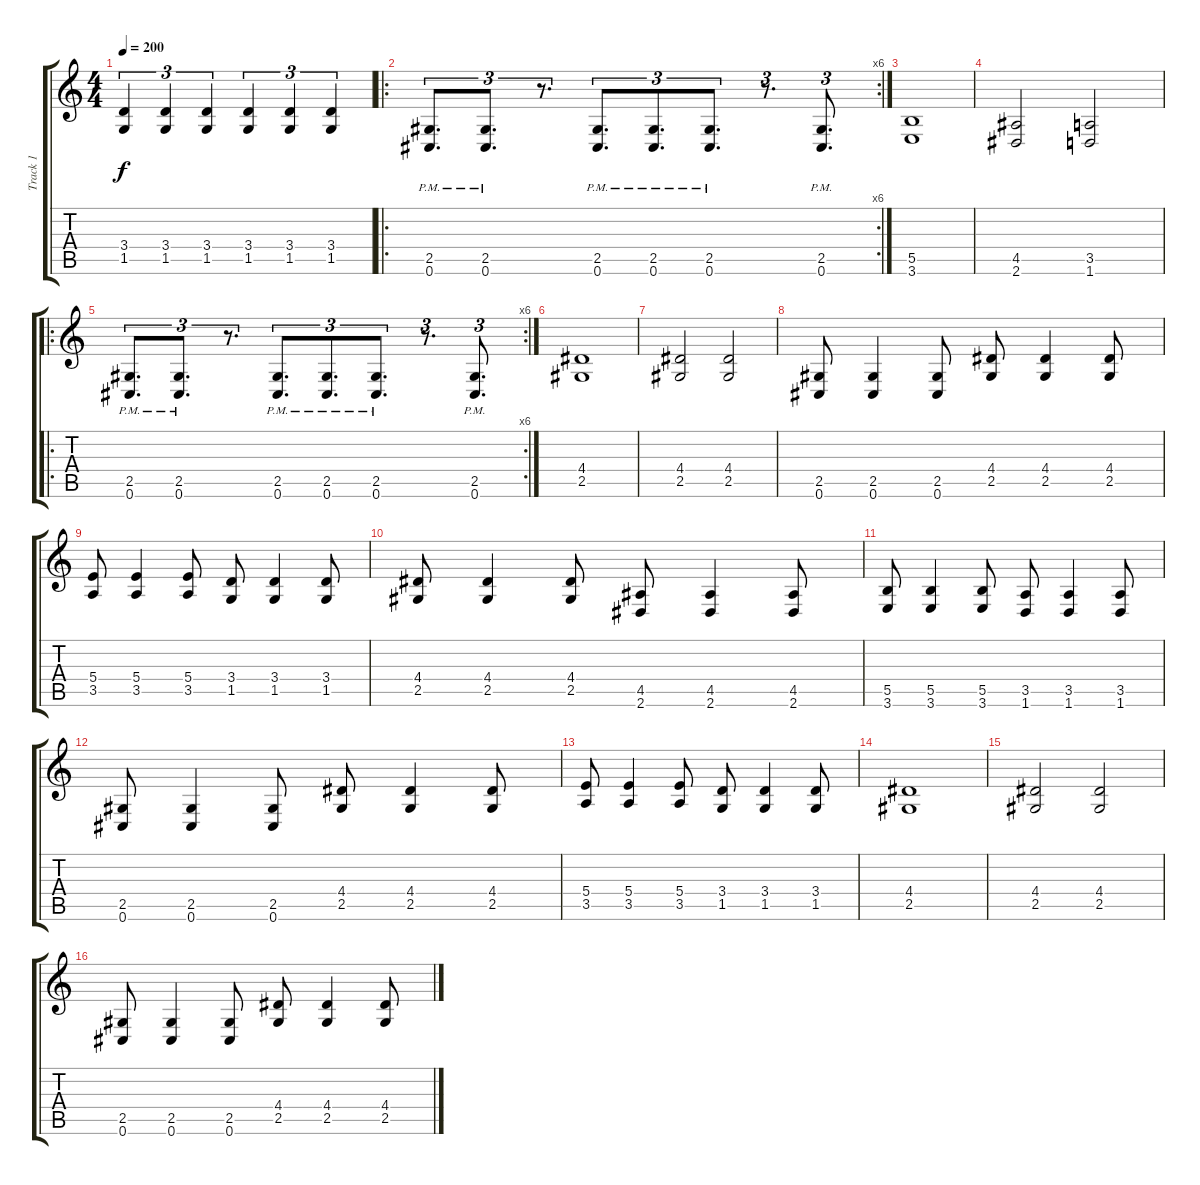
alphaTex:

\track ("Track 1" "Track 1") {instrument distortionguitar}
\staff {score tabs}
\tuning (Db4 Ab3 E3 B2 Gb2 Db2) {hide}
\ts (4 4)
\tempo 200
\clef g2
\ks c
(3.4 1.5).4{tu (3 2) dy f} (3.4 1.5).4{tu (3 2)} (3.4 1.5).4{tu (3 2)} (3.4 1.5).4{tu (3 2)} (3.4 1.5).4{tu (3 2)} (3.4 1.5).4{tu (3 2)} |
\ro
\rc 6
(2.5 0.6{pm}).8{d tu (3 2)} (2.5 0.6{pm}).8{d tu (3 2)} r.8{d tu (3 2)} (2.5 0.6{pm}).8{d tu (3 2)} (2.5 0.6{pm}).8{d tu (3 2)} (2.5 0.6{pm}).8{d tu (3 2)} r.8{d tu (3 2)} (2.5 0.6{pm}).8{d tu (3 2)} |
(5.5 3.6).1 |
(4.5 2.6).2 (3.5 1.6).2 |
\ro
\rc 6
(2.5 0.6{pm}).8{d tu (3 2)} (2.5 0.6{pm}).8{d tu (3 2)} r.8{d tu (3 2)} (2.5 0.6{pm}).8{d tu (3 2)} (2.5 0.6{pm}).8{d tu (3 2)} (2.5 0.6{pm}).8{d tu (3 2)} r.8{d tu (3 2)} (2.5 0.6{pm}).8{d tu (3 2)} |
(4.4 2.5).1 |
(4.4 2.5).2 (4.4 2.5).2 |
(2.5 0.6).8 (2.5 0.6).4 (2.5 0.6).8 (4.4 2.5).8 (4.4 2.5).4 (4.4 2.5).8 |
(5.4 3.5).8 (5.4 3.5).4 (5.4 3.5).8 (3.4 1.5).8 (3.4 1.5).4 (3.4 1.5).8 |
(4.4 2.5).8 (4.4 2.5).4 (4.4 2.5).8 (4.5 2.6).8 (4.5 2.6).4 (4.5 2.6).8 |
(5.5 3.6).8 (5.5 3.6).4 (5.5 3.6).8 (3.5 1.6).8 (3.5 1.6).4 (3.5 1.6).8 |
(2.5 0.6).8 (2.5 0.6).4 (2.5 0.6).8 (4.4 2.5).8 (4.4 2.5).4 (4.4 2.5).8 |
(5.4 3.5).8 (5.4 3.5).4 (5.4 3.5).8 (3.4 1.5).8 (3.4 1.5).4 (3.4 1.5).8 |
(4.4 2.5).1 |
(4.4 2.5).2 (4.4 2.5).2 |
(2.5 0.6).8 (2.5 0.6).4 (2.5 0.6).8 (4.4 2.5).8 (4.4 2.5).4 (4.4 2.5).8
